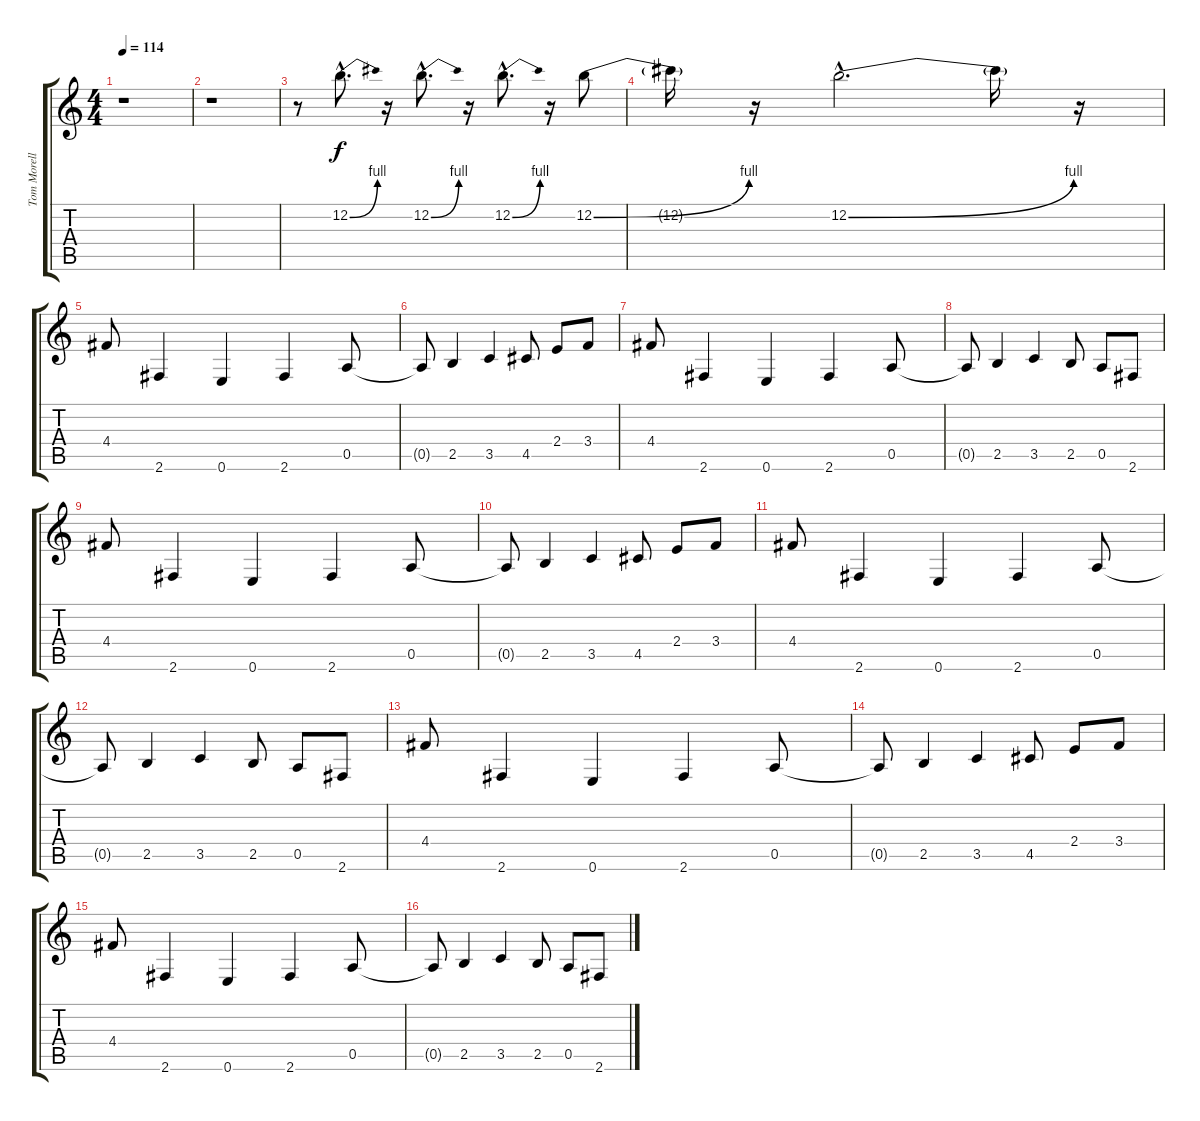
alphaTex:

\track ("Tom Morello" "Tom Morell") {instrument overdrivenguitar}
\staff {score tabs}
\tuning (E4 B3 G3 D3 A2 E2) {hide}
\ts (4 4)
\tempo 114
\clef g2
\ks c
r.1{dy f} |
r.1 |
r.8 12.2{be (bend 0 0 60 4) hac}.8{d} r.16 12.2{be (bend 0 0 60 4) hac}.8{d} r.16 12.2{be (bend 0 0 60 4) hac}.8{d} r.16 12.2{be (bend 0 0 60 4)}.8 |
12.2{t}.16 r.16 12.2{be (bend 0 0 60 4) hac}.2{d} 12.2{t}.16 r.16 |
4.4.8 2.6.4 0.6.4 2.6.4 0.5.8 |
0.5{t}.8 2.5.4 3.5.4 4.5.8 2.4.8 3.4.8 |
4.4.8 2.6.4 0.6.4 2.6.4 0.5.8 |
0.5{t}.8 2.5.4 3.5.4 2.5.8 0.5.8 2.6.8 |
4.4.8 2.6.4 0.6.4 2.6.4 0.5.8 |
0.5{t}.8 2.5.4 3.5.4 4.5.8 2.4.8 3.4.8 |
4.4.8 2.6.4 0.6.4 2.6.4 0.5.8 |
0.5{t}.8 2.5.4 3.5.4 2.5.8 0.5.8 2.6.8 |
4.4.8 2.6.4 0.6.4 2.6.4 0.5.8 |
0.5{t}.8 2.5.4 3.5.4 4.5.8 2.4.8 3.4.8 |
4.4.8 2.6.4 0.6.4 2.6.4 0.5.8 |
0.5{t}.8 2.5.4 3.5.4 2.5.8 0.5.8 2.6.8
